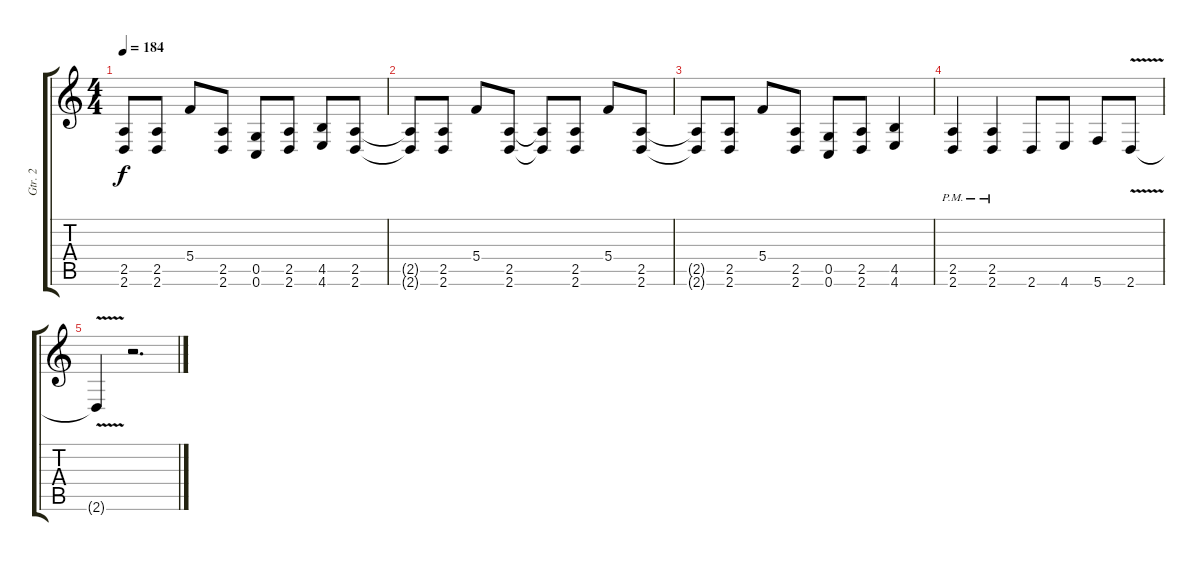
\track ("Gtr. 2" "Gtr. 2") {instrument overdrivenguitar}
\staff {score tabs}
\tuning (D4 A3 F3 C3 G2 C2) {hide}
\ts (4 4)
\tempo 184
\clef g2
\ks c
(2.5{t} 2.6{t}).8{dy f} (2.5 2.6).8 5.4.8 (2.5 2.6).8 (0.5 0.6).8 (2.5 2.6).8 (4.5 4.6).8 (2.5 2.6).8 |
(2.5{t} 2.6{t}).8 (2.5 2.6).8 5.4.8 (2.5 2.6).8 (2.5{t} 2.6{t}).8 (2.5 2.6).8 5.4.8 (2.5 2.6).8 |
(2.5{t} 2.6{t}).8 (2.5 2.6).8 5.4.8 (2.5 2.6).8 (0.5 0.6).8 (2.5 2.6).8 (4.5 4.6).4 |
(2.5{pm} 2.6{pm}).4 (2.5{pm} 2.6{pm}).4 2.6.8 4.6.8 5.6.8 2.6{v}.8 |
2.6{t}.4 r.2{d}
